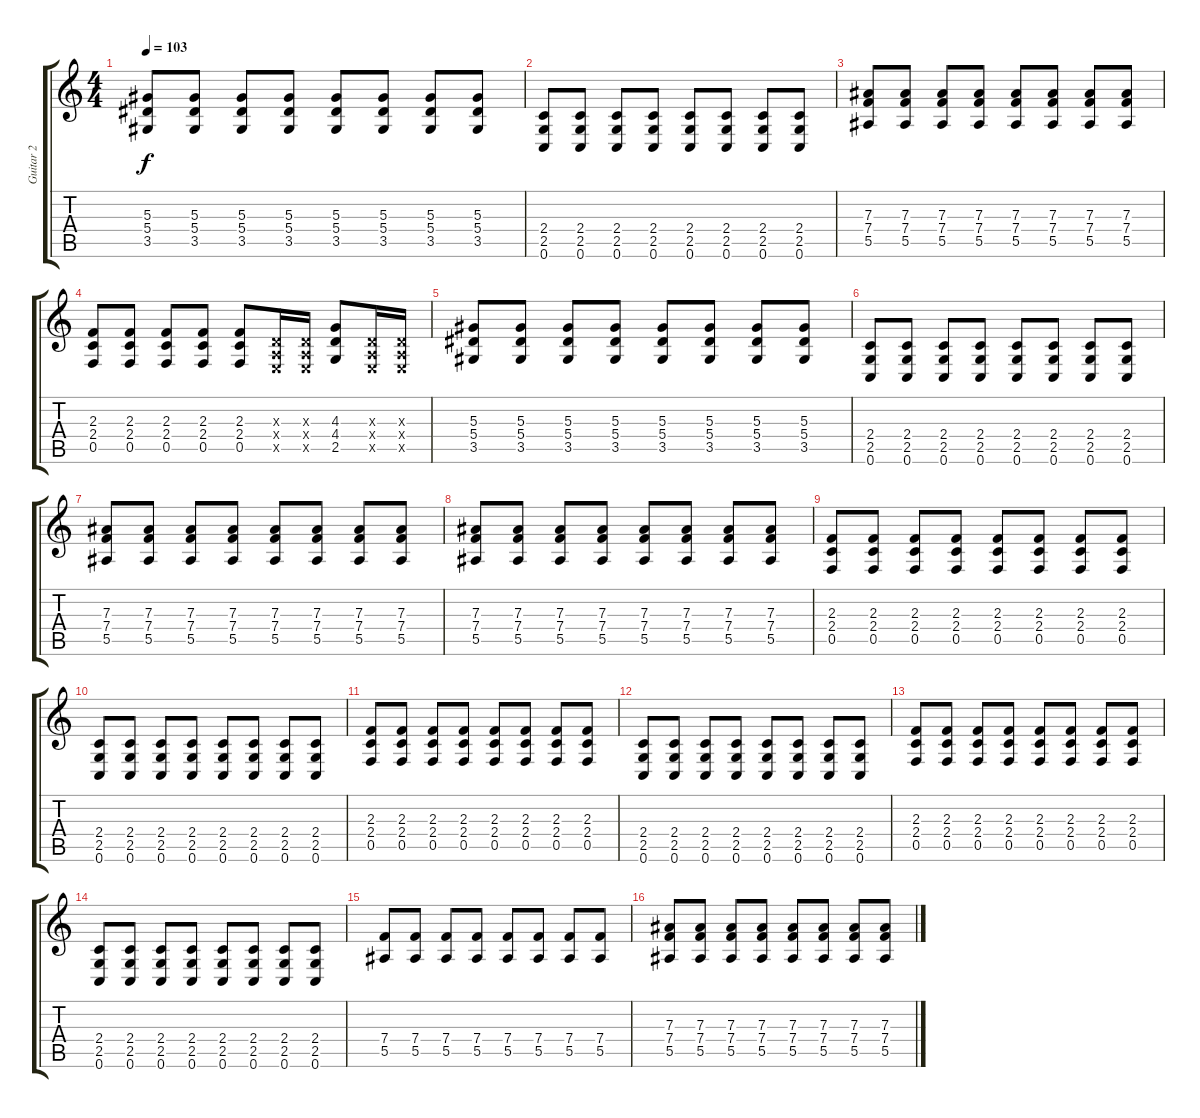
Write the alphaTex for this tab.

\track ("Guitar 2" "Guitar 2") {instrument overdrivenguitar}
\staff {score tabs}
\tuning (C4 G3 Eb3 Bb2 F2 C2) {hide}
\ts (4 4)
\tempo 103
\clef g2
\ks c
(5.3 5.4 3.5).8{dy f volume 14} (5.3 5.4 3.5).8 (5.3 5.4 3.5).8 (5.3 5.4 3.5).8 (5.3 5.4 3.5).8 (5.3 5.4 3.5).8 (5.3 5.4 3.5).8 (5.3 5.4 3.5).8 |
(2.4 2.5 0.6).8 (2.4 2.5 0.6).8 (2.4 2.5 0.6).8 (2.4 2.5 0.6).8 (2.4 2.5 0.6).8 (2.4 2.5 0.6).8 (2.4 2.5 0.6).8 (2.4 2.5 0.6).8 |
(7.3 7.4 5.5).8 (7.3 7.4 5.5).8 (7.3 7.4 5.5).8 (7.3 7.4 5.5).8 (7.3 7.4 5.5).8 (7.3 7.4 5.5).8 (7.3 7.4 5.5).8 (7.3 7.4 5.5).8 |
(2.3 2.4 0.5).8 (2.3 2.4 0.5).8 (2.3 2.4 0.5).8 (2.3 2.4 0.5).8 (2.3 2.4 0.5).8 (-1.3{x} -1.4{x} -1.5{x}).16 (-1.3{x} -1.4{x} -1.5{x}).16 (4.3 4.4 2.5).8 (-1.3{x} -1.4{x} -1.5{x}).16 (-1.3{x} -1.4{x} -1.5{x}).16 |
(5.3 5.4 3.5).8 (5.3 5.4 3.5).8 (5.3 5.4 3.5).8 (5.3 5.4 3.5).8 (5.3 5.4 3.5).8 (5.3 5.4 3.5).8 (5.3 5.4 3.5).8 (5.3 5.4 3.5).8 |
(2.4 2.5 0.6).8 (2.4 2.5 0.6).8 (2.4 2.5 0.6).8 (2.4 2.5 0.6).8 (2.4 2.5 0.6).8 (2.4 2.5 0.6).8 (2.4 2.5 0.6).8 (2.4 2.5 0.6).8 |
(7.3 7.4 5.5).8 (7.3 7.4 5.5).8 (7.3 7.4 5.5).8 (7.3 7.4 5.5).8 (7.3 7.4 5.5).8 (7.3 7.4 5.5).8 (7.3 7.4 5.5).8 (7.3 7.4 5.5).8 |
(7.3 7.4 5.5).8 (7.3 7.4 5.5).8 (7.3 7.4 5.5).8 (7.3 7.4 5.5).8 (7.3 7.4 5.5).8 (7.3 7.4 5.5).8 (7.3 7.4 5.5).8 (7.3 7.4 5.5).8 |
(2.3 2.4 0.5).8 (2.3 2.4 0.5).8 (2.3 2.4 0.5).8 (2.3 2.4 0.5).8 (2.3 2.4 0.5).8 (2.3 2.4 0.5).8 (2.3 2.4 0.5).8 (2.3 2.4 0.5).8 |
(2.4 2.5 0.6).8 (2.4 2.5 0.6).8 (2.4 2.5 0.6).8 (2.4 2.5 0.6).8 (2.4 2.5 0.6).8 (2.4 2.5 0.6).8 (2.4 2.5 0.6).8 (2.4 2.5 0.6).8 |
(2.3 2.4 0.5).8 (2.3 2.4 0.5).8 (2.3 2.4 0.5).8 (2.3 2.4 0.5).8 (2.3 2.4 0.5).8 (2.3 2.4 0.5).8 (2.3 2.4 0.5).8 (2.3 2.4 0.5).8 |
(2.4 2.5 0.6).8 (2.4 2.5 0.6).8 (2.4 2.5 0.6).8 (2.4 2.5 0.6).8 (2.4 2.5 0.6).8 (2.4 2.5 0.6).8 (2.4 2.5 0.6).8 (2.4 2.5 0.6).8 |
(2.3 2.4 0.5).8 (2.3 2.4 0.5).8 (2.3 2.4 0.5).8 (2.3 2.4 0.5).8 (2.3 2.4 0.5).8 (2.3 2.4 0.5).8 (2.3 2.4 0.5).8 (2.3 2.4 0.5).8 |
(2.4 2.5 0.6).8 (2.4 2.5 0.6).8 (2.4 2.5 0.6).8 (2.4 2.5 0.6).8 (2.4 2.5 0.6).8 (2.4 2.5 0.6).8 (2.4 2.5 0.6).8 (2.4 2.5 0.6).8 |
(7.4 5.5).8 (7.4 5.5).8 (7.4 5.5).8 (7.4 5.5).8 (7.4 5.5).8 (7.4 5.5).8 (7.4 5.5).8 (7.4 5.5).8 |
(7.3 7.4 5.5).8 (7.3 7.4 5.5).8 (7.3 7.4 5.5).8 (7.3 7.4 5.5).8 (7.3 7.4 5.5).8 (7.3 7.4 5.5).8 (7.3 7.4 5.5).8 (7.3 7.4 5.5).8
